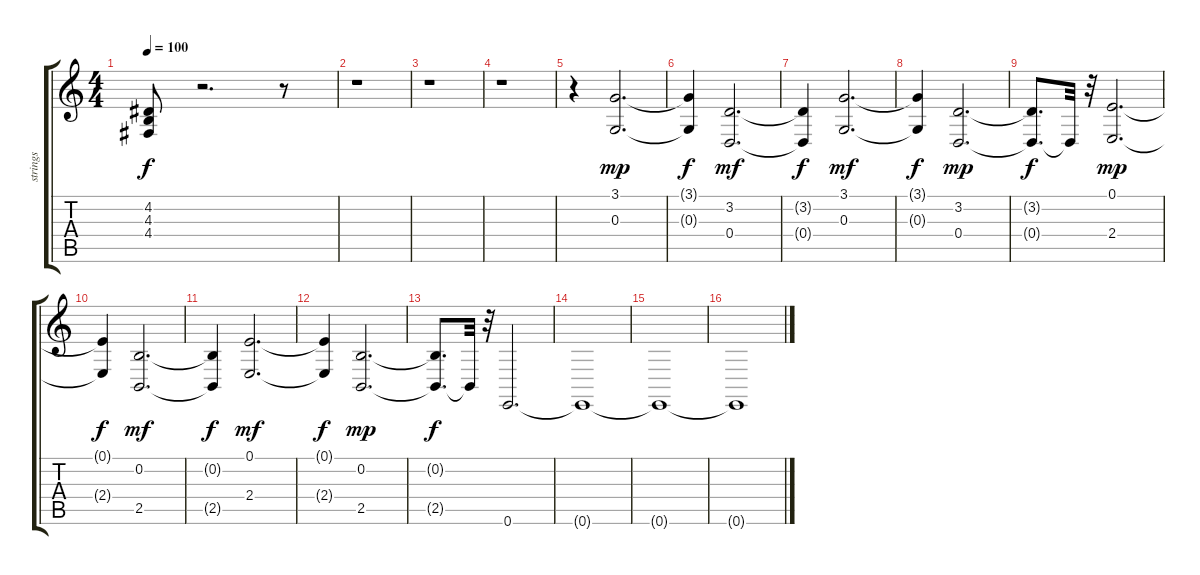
\track ("strings" "strings") {instrument stringensemble2}
\staff {score tabs}
\tuning (E4 B3 G3 D3 A2 E2) {hide}
\ts (4 4)
\tempo 100
\clef g2
\ks c
(4.2{t} 4.3{t} 4.4{t}).8{dy f} r.2{d} r.8 |
r.1 |
r.1 |
r.1 |
r.4 (3.1 0.3).2{d dy mp volume 10 balance 9 instrument stringensemble2} |
(3.1{t} 0.3{t}).4{dy f} (3.2 0.4).2{d dy mf} |
(3.2{t} 0.4{t}).4{dy f} (3.1 0.3).2{d dy mf} |
(3.1{t} 0.3{t}).4{dy f} (3.2 0.4).2{d dy mp} |
(3.2{t} 0.4{t}).8{d dy f} 0.4{t}.32 r.32 (0.1 2.4).2{d dy mp volume 10 balance 9 instrument stringensemble2} |
(0.1{t} 2.4{t}).4{dy f} (0.2 2.5).2{d dy mf} |
(0.2{t} 2.5{t}).4{dy f} (0.1 2.4).2{d dy mf} |
(0.1{t} 2.4{t}).4{dy f} (0.2 2.5).2{d dy mp} |
(0.2{t} 2.5{t}).8{d dy f} 2.5{t}.32 r.32 0.6.2{d volume 10 balance 9 instrument stringensemble2} |
0.6{t}.1 |
0.6{t}.1 |
0.6{t}.1
